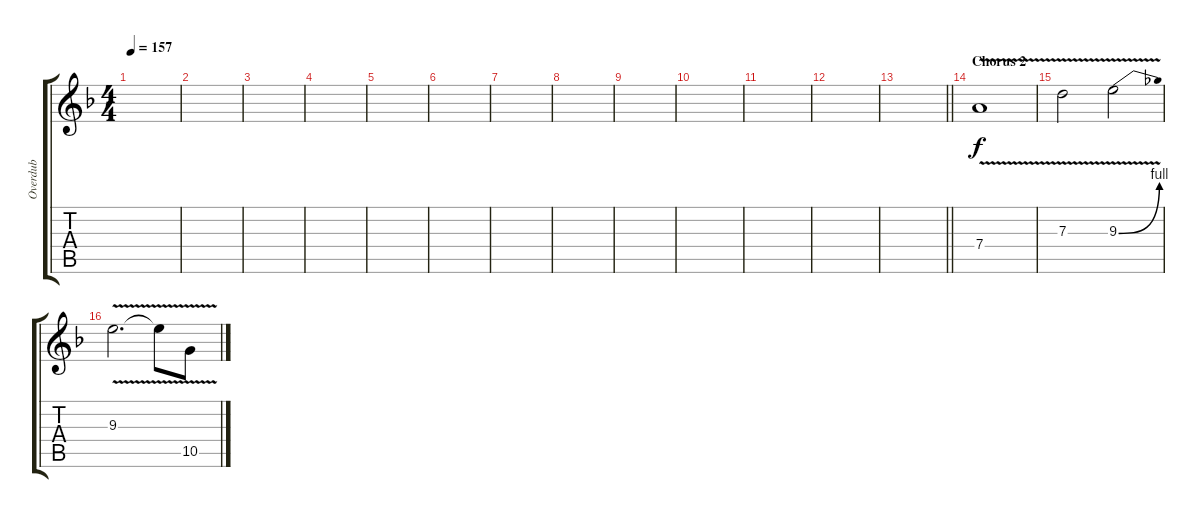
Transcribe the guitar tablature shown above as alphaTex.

\track ("Overdub" "Overdub") {instrument overdrivenguitar}
\staff {score tabs}
\tuning (E4 B3 G3 D3 A2 E2) {hide}
\ts (4 4)
\tempo 157
\clef g2
\ks f
|
|
|
|
|
|
|
|
|
|
|
|
\barLineRight lightlight
|
\section ("" "Chorus 2")
7.4{v}.1 |
7.3{v}.2 9.3{be (bend 0 0 60 4) v}.2 |
9.3{v}.2{d} 9.3{t}.8 10.5{v}.8
